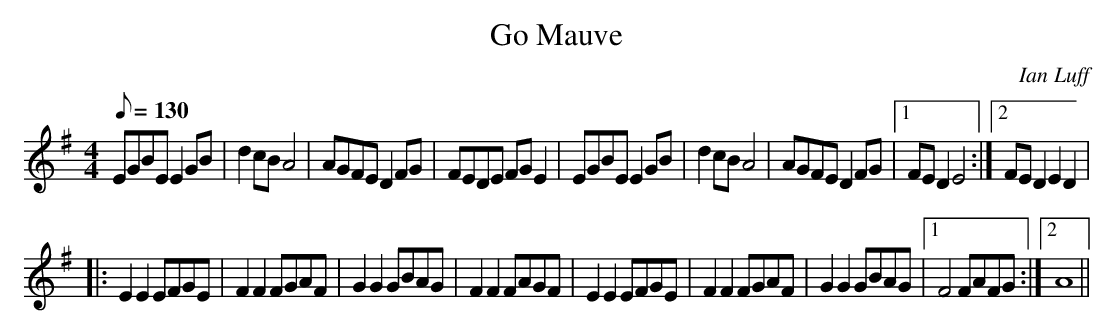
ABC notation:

X:1
T:Go Mauve
C:Ian Luff
L:1/8
M:4/4
Q:130
K:E minor
EGBE E2GB|d2cB A4|AGFE D2FG|FEDE FGE2|EGBE E2GB|d2cB A4|AGFE D2FG|1FED2E4:|2FED2 E2D2|
|:E2E2 EFGE|F2F2 FGAF|G2G2 GBAG|F2F2 FAGF|E2E2 EFGE|F2F2 FGAF|G2G2 GBAG|1F4 FAFG:|2A8||
